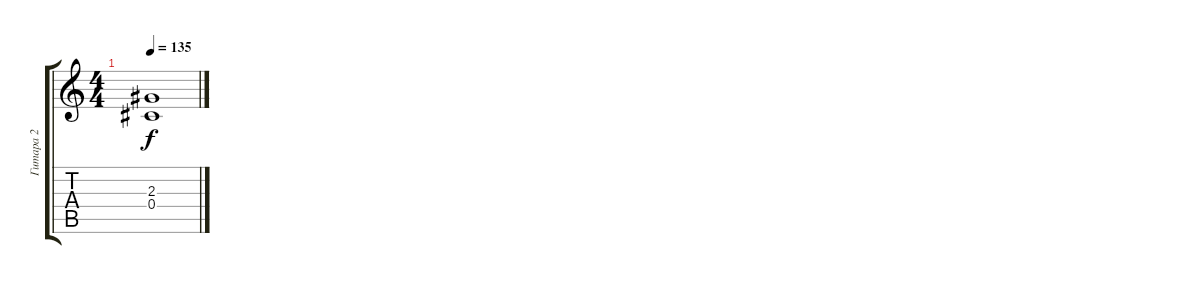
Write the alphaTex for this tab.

\track ("Гитара 2" "Гитара 2") {instrument overdrivenguitar}
\staff {score tabs}
\tuning (Eb4 Bb3 Gb3 Db3 Ab2 Eb2) {hide}
\ts (4 4)
\tempo 135
\clef g2
\ks c
(2.3{t} 0.4{t}).1{dy f}
